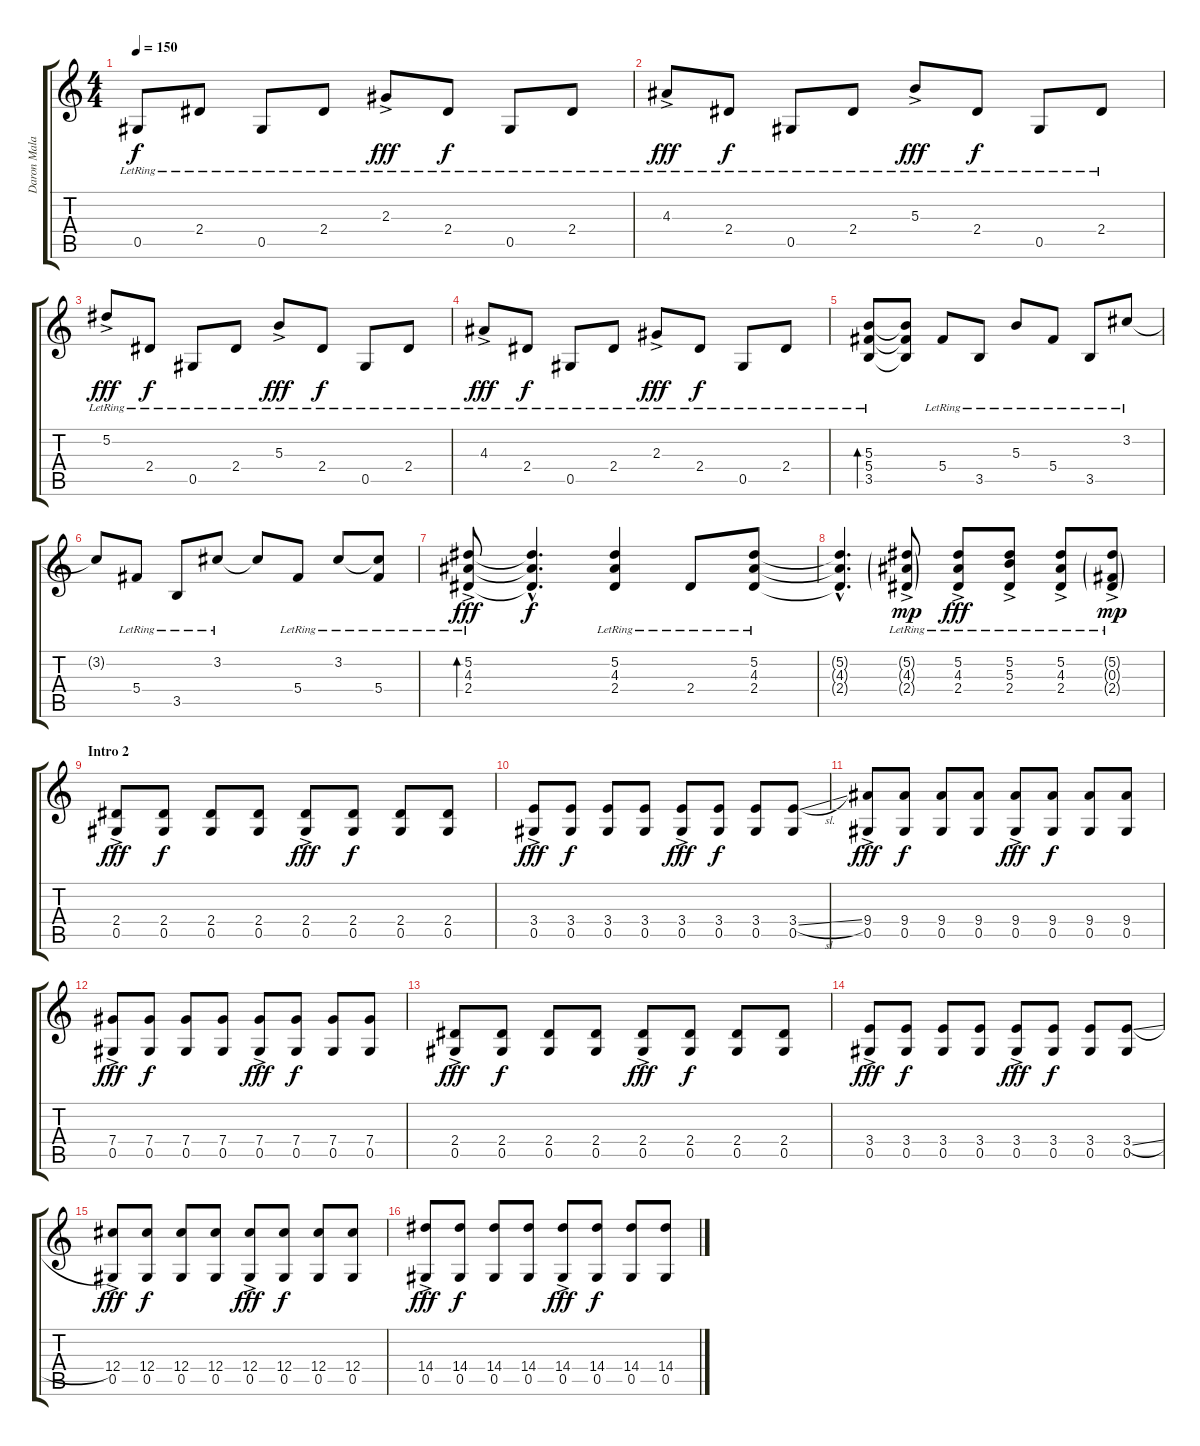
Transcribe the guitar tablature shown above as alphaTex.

\track ("Daron Malakian" "Daron Mala") {instrument electricguitarjazz}
\staff {score tabs}
\tuning (Eb4 Bb3 Gb3 Db3 Ab2 Db2) {hide}
\ts (4 4)
\tempo 150
\clef g2
\ks c
0.5{lr}.8{dy f} 2.4{lr}.8 0.5{lr}.8 2.4{lr}.8 2.3{ac lr}.8{dy fff} 2.4{lr}.8{dy f} 0.5{lr}.8 2.4{lr}.8 |
4.3{ac lr}.8{dy fff} 2.4{lr}.8{dy f} 0.5{lr}.8 2.4{lr}.8 5.3{ac lr}.8{dy fff} 2.4{lr}.8{dy f} 0.5{lr}.8 2.4{lr}.8 |
5.2{ac lr}.8{dy fff} 2.4{lr}.8{dy f} 0.5{lr}.8 2.4{lr}.8 5.3{ac lr}.8{dy fff} 2.4{lr}.8{dy f} 0.5{lr}.8 2.4{lr}.8 |
4.3{ac lr}.8{dy fff} 2.4{lr}.8{dy f} 0.5{lr}.8 2.4{lr}.8 2.3{ac lr}.8{dy fff} 2.4{lr}.8{dy f} 0.5{lr}.8 2.4{lr}.8 |
(5.3{lr} 5.4{lr} 3.5{lr}).8{bd 240} (5.3{t} 5.4{t} 3.5{t}).8 5.4{lr}.8 3.5{lr}.8 5.3{lr}.8 5.4{lr}.8 3.5{lr}.8 3.2{lr}.8 |
3.2{t}.8 5.4{lr}.8 3.5{lr}.8 3.2{lr}.8 3.2{t}.8 5.4{lr}.8 3.2{lr}.8 (3.2{t} 5.4{lr}).8 |
(5.2{lr} 4.3{lr} 2.4{ac lr}).8{bd 240 dy fff} (5.2{hac t} 4.3{hac t} 2.4{hac t}).4{d dy f} (5.2{lr} 4.3{lr} 2.4{lr}).4 2.4{lr}.8 (5.2{lr} 4.3{lr} 2.4{lr}).8 |
(5.2{hac t} 4.3{hac t} 2.4{hac t}).4{d} (5.2{g lr} 4.3{g lr} 2.4{g ac lr}).8{dy mp} (5.2{lr} 4.3{ac lr} 2.4{lr}).8{dy fff} (5.2{lr} 5.3{ac lr} 2.4{lr}).8 (5.2{lr} 4.3{ac lr} 2.4{lr}).8 (5.2{g lr} 0.3{g ac lr} 2.4{g lr}).8{dy mp} |
\section ("" "Intro 2")
(2.4{ac} 0.5{ac}).8{dy fff instrument electricguitarclean} (2.4 0.5).8{dy f} (2.4 0.5).8 (2.4 0.5).8 (2.4{ac} 0.5{ac}).8{dy fff} (2.4 0.5).8{dy f} (2.4 0.5).8 (2.4 0.5).8 |
(3.4{ac} 0.5{ac}).8{dy fff} (3.4 0.5).8{dy f} (3.4 0.5).8 (3.4 0.5).8 (3.4{ac} 0.5{ac}).8{dy fff} (3.4 0.5).8{dy f} (3.4 0.5).8 (3.4{sl} 0.5).8 |
(9.4{ac} 0.5{ac}).8{dy fff} (9.4 0.5).8{dy f} (9.4 0.5).8 (9.4 0.5).8 (9.4{ac} 0.5{ac}).8{dy fff} (9.4 0.5).8{dy f} (9.4 0.5).8 (9.4 0.5).8 |
(7.4{ac} 0.5{ac}).8{dy fff} (7.4 0.5).8{dy f} (7.4 0.5).8 (7.4 0.5).8 (7.4{ac} 0.5{ac}).8{dy fff} (7.4 0.5).8{dy f} (7.4 0.5).8 (7.4 0.5).8 |
(2.4{ac} 0.5{ac}).8{dy fff} (2.4 0.5).8{dy f} (2.4 0.5).8 (2.4 0.5).8 (2.4{ac} 0.5{ac}).8{dy fff} (2.4 0.5).8{dy f} (2.4 0.5).8 (2.4 0.5).8 |
(3.4{ac} 0.5{ac}).8{dy fff} (3.4 0.5).8{dy f} (3.4 0.5).8 (3.4 0.5).8 (3.4{ac} 0.5{ac}).8{dy fff} (3.4 0.5).8{dy f} (3.4 0.5).8 (3.4{sl} 0.5).8 |
(12.4{ac} 0.5{ac}).8{dy fff} (12.4 0.5).8{dy f} (12.4 0.5).8 (12.4 0.5).8 (12.4{ac} 0.5{ac}).8{dy fff} (12.4 0.5).8{dy f} (12.4 0.5).8 (12.4 0.5).8 |
(14.4{ac} 0.5{ac}).8{dy fff} (14.4 0.5).8{dy f} (14.4 0.5).8 (14.4 0.5).8 (14.4{ac} 0.5{ac}).8{dy fff} (14.4 0.5).8{dy f} (14.4 0.5).8 (14.4 0.5).8
